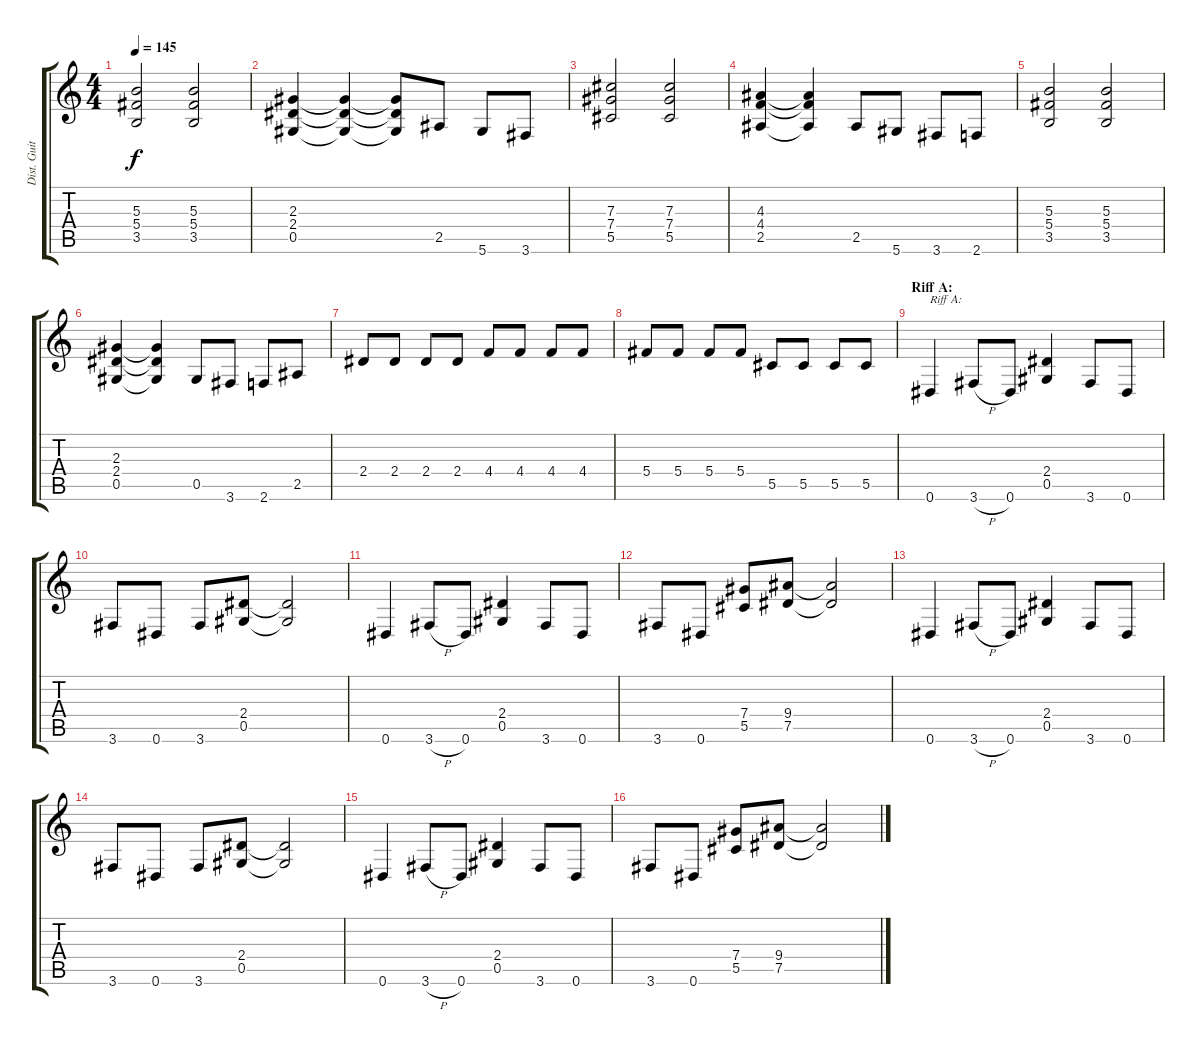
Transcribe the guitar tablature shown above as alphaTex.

\track ("Dist. Guitar 1" "Dist. Guit") {instrument distortionguitar}
\staff {score tabs}
\tuning (Eb4 Bb3 Gb3 Db3 Ab2 Eb2) {hide}
\ts (4 4)
\tempo 145
\clef g2
\ks c
(5.3 5.4 3.5).2{dy f} (5.3 5.4 3.5).2 |
(2.3 2.4 0.5).4 (2.3{t} 2.4{t} 0.5{t}).4 (2.3{t} 2.4{t} 0.5{t}).8 2.5.8 5.6.8 3.6.8 |
(7.3 7.4 5.5).2 (7.3 7.4 5.5).2 |
(4.3 4.4 2.5).4 (4.3{t} 4.4{t} 2.5{t}).4 2.5.8 5.6.8 3.6.8 2.6.8 |
(5.3 5.4 3.5).2 (5.3 5.4 3.5).2 |
(2.3 2.4 0.5).4 (2.3{t} 2.4{t} 0.5{t}).4 0.5.8 3.6.8 2.6.8 2.5.8 |
2.4.8 2.4.8 2.4.8 2.4.8 4.4.8 4.4.8 4.4.8 4.4.8 |
5.4.8 5.4.8 5.4.8 5.4.8 5.5.8 5.5.8 5.5.8 5.5.8 |
\section ("" "Riff A:")
0.6.4{txt "Riff A:"} 3.6{h}.8 0.6.8 (2.4 0.5).4 3.6.8 0.6.8 |
3.6.8 0.6.8 3.6.8 (2.4 0.5).8 (2.4{t} 0.5{t}).2 |
0.6.4 3.6{h}.8 0.6.8 (2.4 0.5).4 3.6.8 0.6.8 |
3.6.8 0.6.8 (7.4 5.5).8 (9.4 7.5).8 (9.4{t} 7.5{t}).2 |
0.6.4 3.6{h}.8 0.6.8 (2.4 0.5).4 3.6.8 0.6.8 |
3.6.8 0.6.8 3.6.8 (2.4 0.5).8 (2.4{t} 0.5{t}).2 |
0.6.4 3.6{h}.8 0.6.8 (2.4 0.5).4 3.6.8 0.6.8 |
3.6.8 0.6.8 (7.4 5.5).8 (9.4 7.5).8 (9.4{t} 7.5{t}).2
